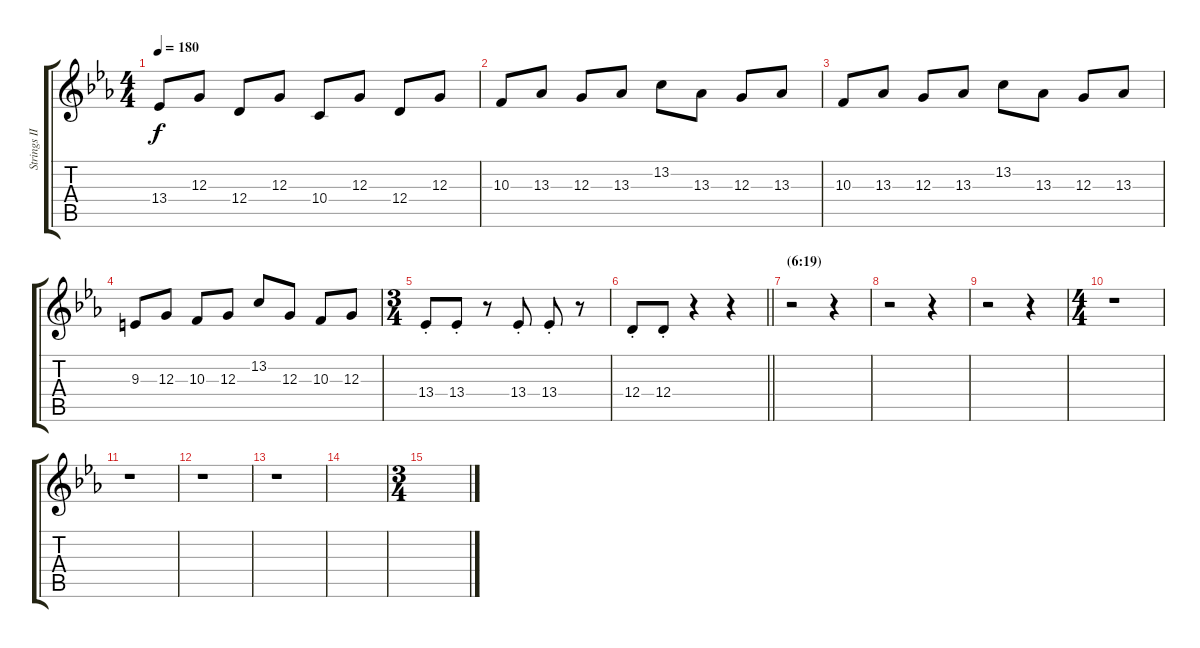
\track ("Strings II" "Strings II") {instrument stringensemble1}
\staff {score tabs}
\tuning (E4 B3 G3 D3 A2 E2) {hide}
\ts (4 4)
\tempo 180
\clef g2
\ks eb
13.4.8{dy f} 12.3.8 12.4.8 12.3.8 10.4.8 12.3.8 12.4.8 12.3.8 |
10.3.8 13.3.8 12.3.8 13.3.8 13.2.8 13.3.8 12.3.8 13.3.8 |
10.3.8 13.3.8 12.3.8 13.3.8 13.2.8 13.3.8 12.3.8 13.3.8 |
9.3.8 12.3.8 10.3.8 12.3.8 13.2.8 12.3.8 10.3.8 12.3.8 |
\ts (3 4)
13.4{st}.8 13.4{st}.8 r.8 13.4{st}.8 13.4{st}.8 r.8 |
\barLineRight lightlight
12.4{st}.8 12.4{st}.8 r.4 r.4 |
\section ("" "(6:19)")
r.2 r.4 |
r.2 r.4 |
r.2 r.4 |
\ts (4 4)
r.1 |
r.1 |
r.1 |
r.1 |
|
\ts (3 4)
